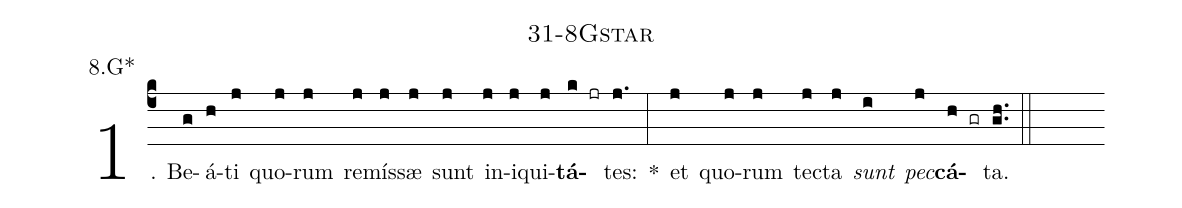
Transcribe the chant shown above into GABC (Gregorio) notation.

name: 31-8Gstar;
annotation: 8.G*;
%%
(c4)1. Be(g)á(h)ti(j) quo(j)rum(j) re(j)mís(j)sæ(j) sunt(j) in(j)i(j)qui(j)<b>tá</b>(k jr)tes:(j.) *(:) et(j) quo(j)rum(j) tec(j)ta(j) <i>sunt</i>(i) <i>pec</i>(j)<b>cá</b>(h gr)ta.(gh..) (::)
